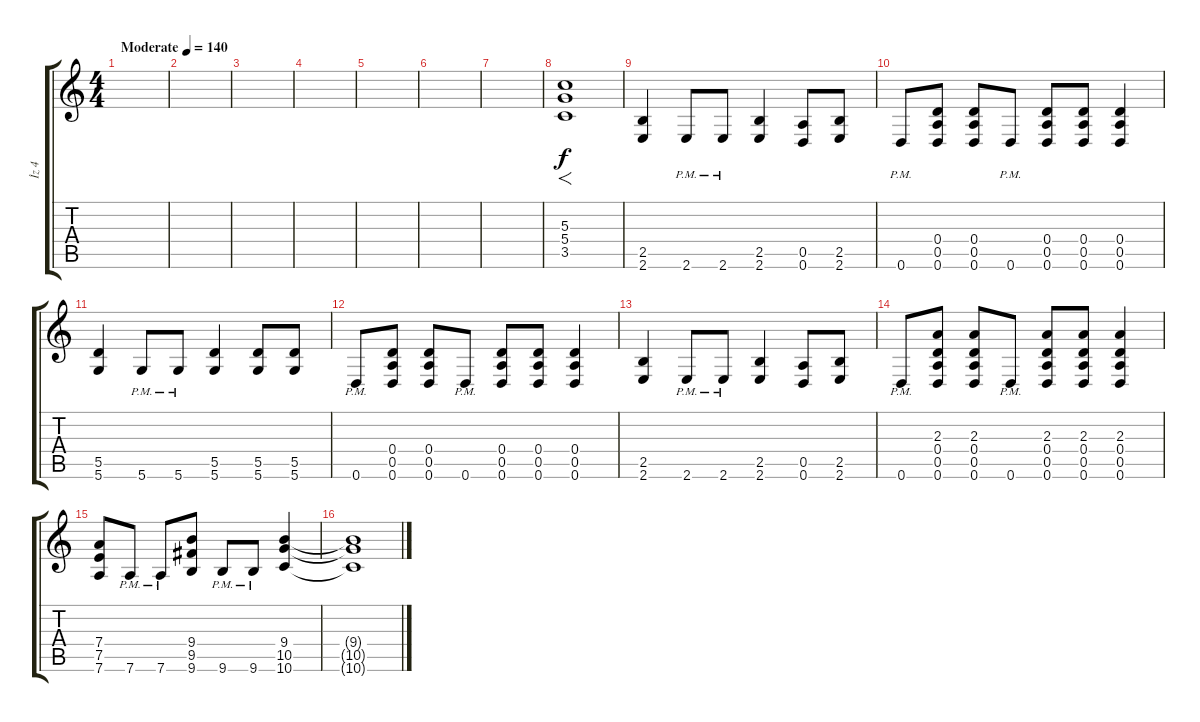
\track ("İz 4" "İz 4") {instrument overdrivenguitar}
\staff {score tabs}
\tuning (E4 B3 G3 D3 A2 D2) {hide}
\ts (4 4)
\tempo (140 "Moderate")
\clef g2
\ks c
|
|
|
|
|
|
|
(5.3 5.4 3.5).1{f} |
(2.5 2.6).4 2.6{pm}.8 2.6{pm}.8 (2.5 2.6).4 (0.5 0.6).8 (2.5 2.6).8 |
0.6{pm}.8 (0.4 0.5 0.6).8 (0.4 0.5 0.6).8 0.6{pm}.8 (0.4 0.5 0.6).8 (0.4 0.5 0.6).8 (0.4 0.5 0.6).4 |
(5.5 5.6).4 5.6{pm}.8 5.6{pm}.8 (5.5 5.6).4 (5.5 5.6).8 (5.5 5.6).8 |
0.6{pm}.8 (0.4 0.5 0.6).8 (0.4 0.5 0.6).8 0.6{pm}.8 (0.4 0.5 0.6).8 (0.4 0.5 0.6).8 (0.4 0.5 0.6).4 |
(2.5 2.6).4 2.6{pm}.8 2.6{pm}.8 (2.5 2.6).4 (0.5 0.6).8 (2.5 2.6).8 |
0.6{pm}.8 (2.3 0.4 0.5 0.6).8 (2.3 0.4 0.5 0.6).8 0.6{pm}.8 (2.3 0.4 0.5 0.6).8 (2.3 0.4 0.5 0.6).8 (2.3 0.4 0.5 0.6).4 |
(7.4 7.5 7.6).8 7.6{pm}.8 7.6{pm}.8 (9.4 9.5 9.6).8 9.6{pm}.8 9.6{pm}.8 (9.4 10.5 10.6).4 |
(9.4{t} 10.5{t} 10.6{t}).1
